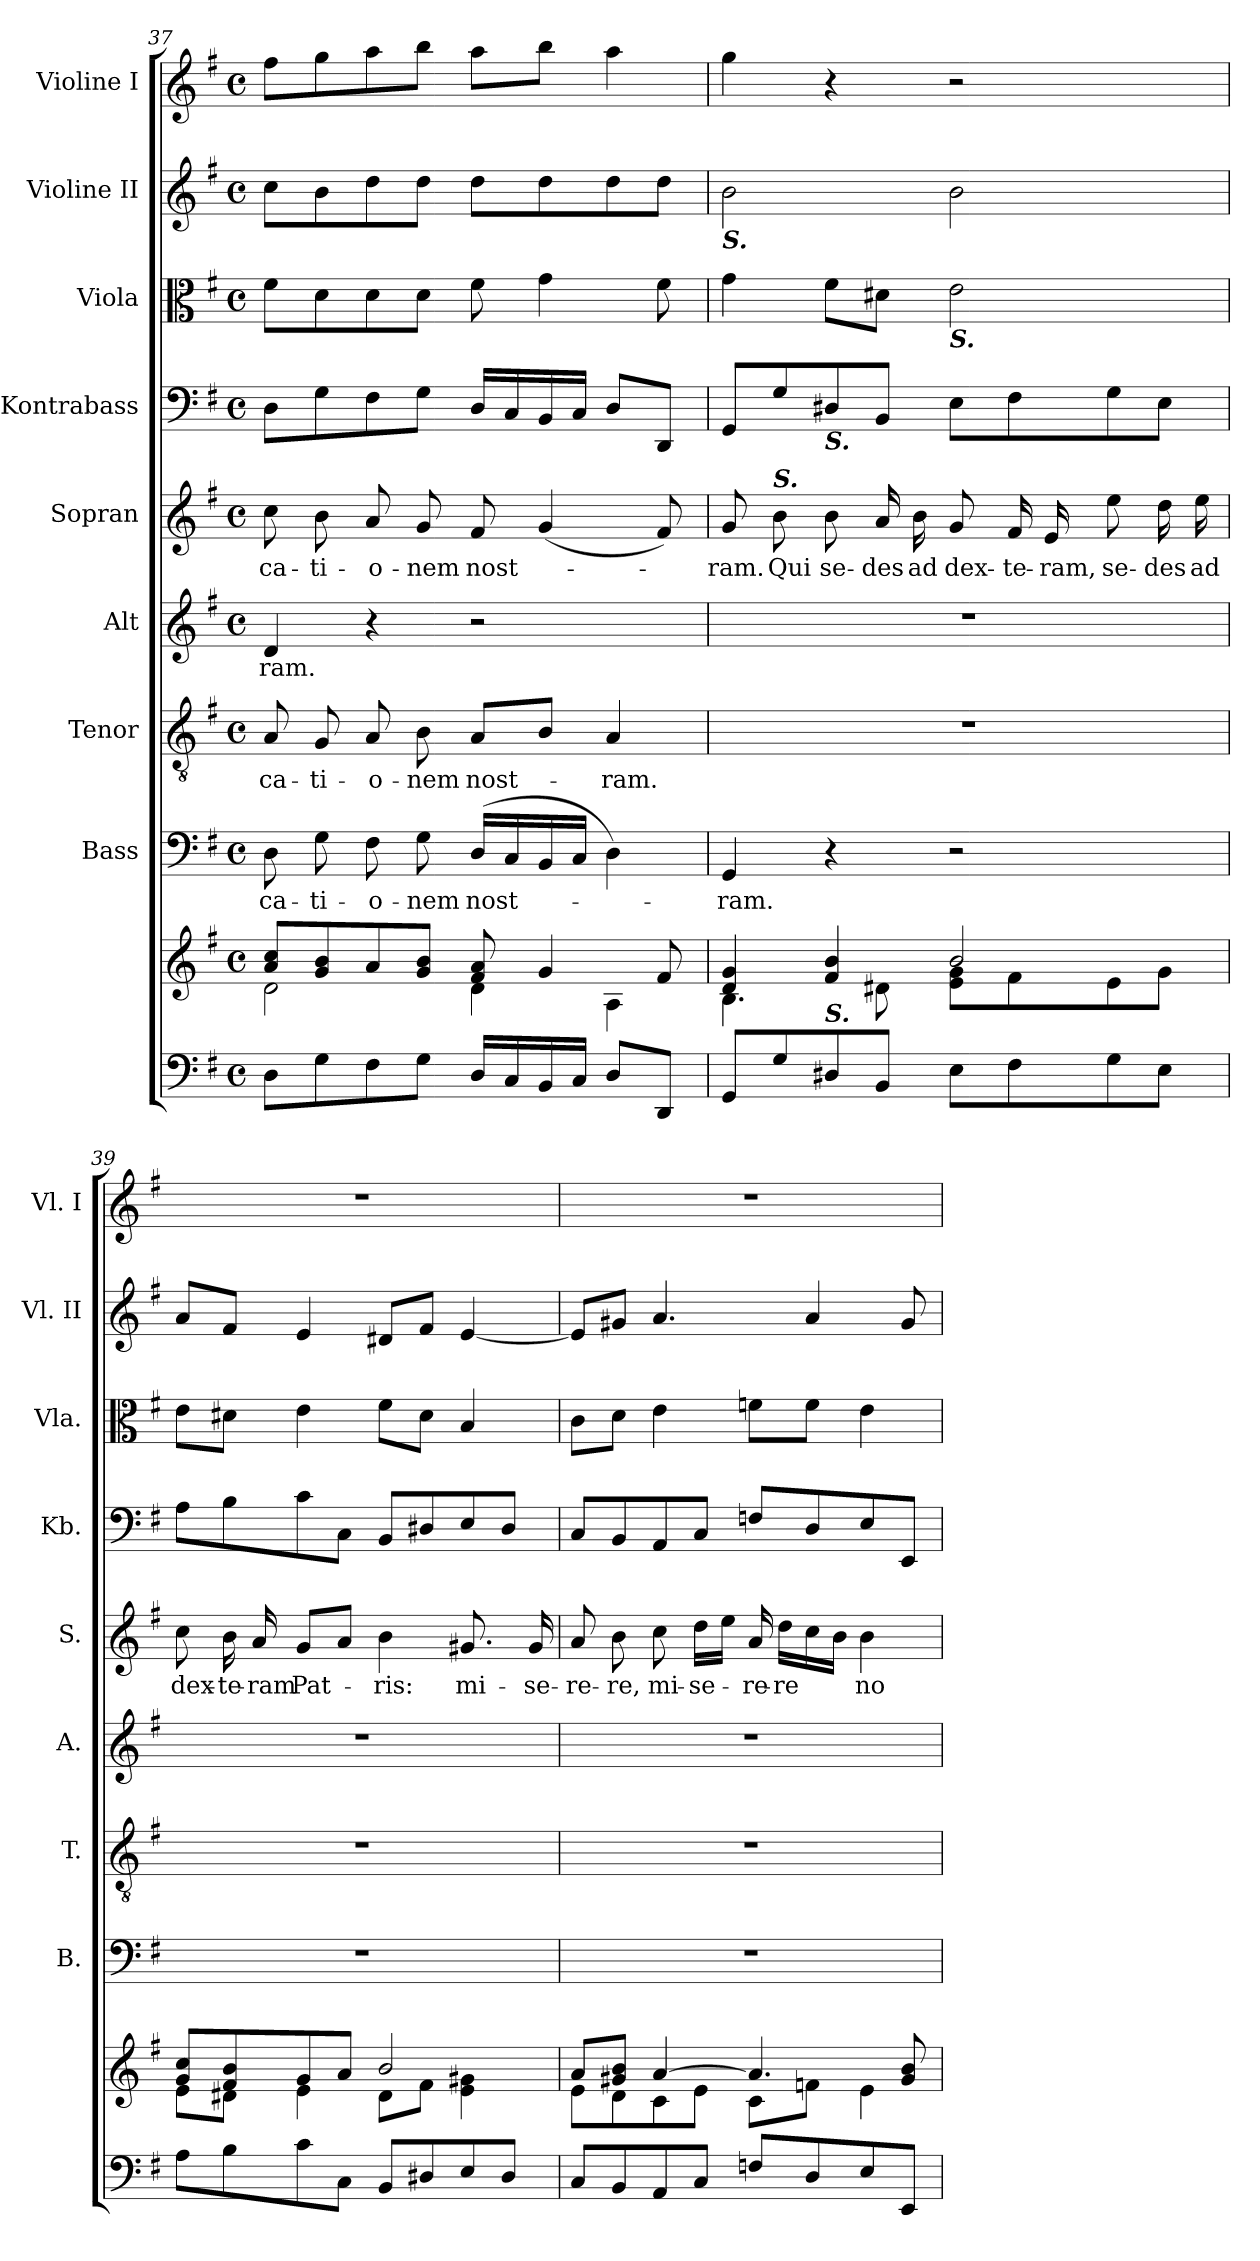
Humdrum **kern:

**kern	**kern	**kern	**text	**kern	**text	**kern	**text	**kern	**text	**kern	**kern	**kern	**kern
*part9	*part9	*part8	*part8	*part7	*part7	*part6	*part6	*part5	*part5	*part4	*part3	*part2	*part1
*staff10	*staff9	*staff8	*staff8	*staff7	*staff7	*staff6	*staff6	*staff5	*staff5	*staff4	*staff3	*staff2	*staff1
*	*	*I"Bass	*	*I"Tenor	*	*I"Alt	*	*I"Sopran	*	*I"Kontrabass	*I"Viola	*I"Violine II	*I"Violine I
*	*	*I'B.	*	*I'T.	*	*I'A.	*	*I'S.	*	*I'Kb.	*I'Vla.	*I'Vl. II	*I'Vl. I
*clefF4	*clefG2	*clefF4	*	*clefGv2	*	*clefG2	*	*clefG2	*	*clefF4	*clefC3	*clefG2	*clefG2
*	*	*	*	*	*	*	*	*	*	*ITrd7c12	*	*	*
*k[f#]	*k[f#]	*k[f#]	*	*k[f#]	*	*k[f#]	*	*k[f#]	*	*k[f#]	*k[f#]	*k[f#]	*k[f#]
*G:	*G:	*G:	*	*G:	*	*G:	*	*G:	*	*G:	*G:	*G:	*G:
*M4/4	*M4/4	*M4/4	*	*M4/4	*	*M4/4	*	*M4/4	*	*M4/4	*M4/4	*M4/4	*M4/4
*met(c)	*met(c)	*met(c)	*	*met(c)	*	*met(c)	*	*met(c)	*	*met(c)	*met(c)	*met(c)	*met(c)
=37	=37	=37	=37	=37	=37	=37	=37	=37	=37	=37	=37	=37	=37
*	*^	*	*	*	*	*	*	*	*	*	*	*	*
!	!	!	!	!LO:LY:b	!	!LO:LY:b	!	!LO:LY:b	!	!LO:LY:b	!	!	!	!
8D\L	8a/ 8cc/L	2d\	8D\	-ca-	8A/	-ca-	4d/	-ram.	8cc\	-ca-	8DD\L	8f#\L	8cc\L	8ff#\L
!	!	!	!	!LO:LY:b	!	!LO:LY:b	!	!	!	!LO:LY:b	!	!	!	!
8G\	8g/ 8b/	.	8G\	-ti-	8G/	-ti-	.	.	8b\	-ti-	8GG\	8d\	8b\	8gg\
!	!	!	!	!LO:LY:b	!	!LO:LY:b	!	!	!	!LO:LY:b	!	!	!	!
8F#\	8a/	.	8F#\	-o-	8A/	-o-	4r	.	8a/	-o-	8FF#\	8d\	8dd\	8aa\
!	!	!	!	!LO:LY:b	!	!LO:LY:b	!	!	!	!LO:LY:b	!	!	!	!
8G\J	8g/ 8b/J	.	8G\	-nem	8B\	-nem	.	.	8g/	-nem	8GG\J	8d\J	8dd\J	8bb\J
!	!	!	!	!LO:LY:b	!	!LO:LY:b	!	!	!	!LO:LY:b	!	!	!	!
16D/LL	8f#/ 8a/	4d\	(>16D/LL	nost-	8A/L	nost-	2r	.	8f#/	nost-	16DD/LL	8f#\	8dd\L	8aa\L
16C/	.	.	16C/	.	.	.	.	.	.	.	16CC/	.	.	.
16BB/	4g/	.	16BB/	.	8B/J	.	.	.	(<4g/	.	16BBB/	4g\	8dd\	8bb\J
16C/JJ	.	.	16C/JJ	.	.	.	.	.	.	.	16CC/JJ	.	.	.
!	!	!	!	!	!	!LO:LY:b	!	!	!	!	!	!	!	!
8D/L	.	4A\	4D\)	.	4A/	-ram.	.	.	.	.	8DD/L	.	8dd\	4aa\
8DD/J	8f#/	.	.	.	.	.	.	.	8f#/)	.	8DDD/J	8f#\	8dd\J	.
!!LO:PB:g=z
=38	=38	=38	=38	=38	=38	=38	=38	=38	=38	=38	=38	=38	=38	=38
!	!	!	!	!	!	!	!	!	!	!	!	!	!LO:TX:b:Bi:t=S.	!
!	!	!	!	!LO:LY:b	!	!	!	!	!	!LO:LY:b	!	!	!	!
8GG/L	4d/ 4g/	4.B\	4GG/	-ram.	1r	.	1r	.	8g/	-ram.	8GGG/L	4g\	2b\	4gg\
!	!	!	!	!	!	!	!	!	!LO:TX:a:Bi:t=S.	!	!	!	!	!
!	!	!	!	!	!	!	!	!	!	!LO:LY:b	!	!	!	!
8G/	.	.	.	.	.	.	.	.	8b\	Qui	8GG/	.	.	.
!	!	!	!	!	!	!	!	!	!	!	!LO:TX:b:Bi:t=S.	!	!	!
!LO:TX:a:Bi:t=S.	!	!	!	!	!	!	!	!	!	!	!	!	!	!
!	!	!	!	!	!	!	!	!	!	!LO:LY:b	!	!	!	!
8D#X/	4f#/ 4b/	.	4r	.	.	.	.	.	8b\	se-	8DD#X/	8f#\L	.	4r
!	!	!	!	!	!	!	!	!	!	!LO:LY:b	!	!	!	!
8BB/J	.	8d#X\	.	.	.	.	.	.	16a/	-des	8BBB/J	8d#X\J	.	.
!	!	!	!	!	!	!	!	!	!	!LO:LY:b	!	!	!	!
.	.	.	.	.	.	.	.	.	16b\	ad	.	.	.	.
!	!	!	!	!	!	!	!	!	!	!	!	!LO:TX:b:Bi:t=S.	!	!
!	!	!	!	!	!	!	!	!	!	!LO:LY:b	!	!	!	!
8E\L	2b/	8e\ 8g\L	2r	.	.	.	.	.	8g/	dex-	8EE\L	2e\	2b\	2r
!	!	!	!	!	!	!	!	!	!	!LO:LY:b	!	!	!	!
8F#\	.	8f#\	.	.	.	.	.	.	16f#/	-te-	8FF#\	.	.	.
!	!	!	!	!	!	!	!	!	!	!LO:LY:b	!	!	!	!
.	.	.	.	.	.	.	.	.	16e/	-ram,	.	.	.	.
!	!	!	!	!	!	!	!	!	!	!LO:LY:b	!	!	!	!
8G\	.	8e\	.	.	.	.	.	.	8ee\	se-	8GG\	.	.	.
!	!	!	!	!	!	!	!	!	!	!LO:LY:b	!	!	!	!
8E\J	.	8g\J	.	.	.	.	.	.	16dd\	-des	8EE\J	.	.	.
!	!	!	!	!	!	!	!	!	!	!LO:LY:b	!	!	!	!
.	.	.	.	.	.	.	.	.	16ee\	ad	.	.	.	.
=39	=39	=39	=39	=39	=39	=39	=39	=39	=39	=39	=39	=39	=39	=39
!	!	!	!	!	!	!	!	!	!	!LO:LY:b	!	!	!	!
8A\L	8g/ 8cc/L	8e\L	1r	.	1r	.	1r	.	8cc\	dex-	8AA\L	8e\L	8a/L	1r
!	!	!	!	!	!	!	!	!	!	!LO:LY:b	!	!	!	!
8B\	8f#/ 8b/	8d#X\J	.	.	.	.	.	.	16b\	-te-	8BB\	8d#X\J	8f#/J	.
!	!	!	!	!	!	!	!	!	!	!LO:LY:b	!	!	!	!
.	.	.	.	.	.	.	.	.	16a/	-ram	.	.	.	.
!	!	!	!	!	!	!	!	!	!	!LO:LY:b	!	!	!	!
8c\	8g/	4e\	.	.	.	.	.	.	8g/L	Pat-	8C\	4e\	4e/	.
8C\J	8a/J	.	.	.	.	.	.	.	8a/J	.	8CC\J	.	.	.
!	!	!	!	!	!	!	!	!	!	!LO:LY:b	!	!	!	!
8BB/L	2b/	8d#\L	.	.	.	.	.	.	4b\	-ris:	8BBB/L	8f#\L	8d#X/L	.
8D#X/	.	8f#\J	.	.	.	.	.	.	.	.	8DD#X/	8d#\J	8f#/J	.
!	!	!	!	!	!	!	!	!	!	!LO:LY:b	!	!	!	!
8E/	.	4e\ 4g#X\	.	.	.	.	.	.	8.g#X/	mi-	8EE/	4B/	[4e/	.
8D#/J	.	.	.	.	.	.	.	.	.	.	8DD#/J	.	.	.
!	!	!	!	!	!	!	!	!	!	!LO:LY:b	!	!	!	!
.	.	.	.	.	.	.	.	.	16g#/	-se-	.	.	.	.
=40	=40	=40	=40	=40	=40	=40	=40	=40	=40	=40	=40	=40	=40	=40
!	!	!	!	!	!	!	!	!	!	!LO:LY:b	!	!	!	!
8C/L	8a/L	8e\L	1r	.	1r	.	1r	.	8a/	-re-	8CC/L	8c\L	8e/L]	1r
!	!	!	!	!	!	!	!	!	!	!LO:LY:b	!	!	!	!
8BB/	8g#X/ 8b/J	8d\	.	.	.	.	.	.	8b\	-re,	8BBB/	8d\J	8g#X/J	.
!	!	!	!	!	!	!	!	!	!	!LO:LY:b	!	!	!	!
8AA/	[>4a/	8c\	.	.	.	.	.	.	8cc\	mi-	8AAA/	4e\	4.a/	.
!	!	!	!	!	!	!	!	!	!	!LO:LY:b	!	!	!	!
8C/J	.	8e\J	.	.	.	.	.	.	16dd\LL	-se-	8CC/J	.	.	.
.	.	.	.	.	.	.	.	.	16ee\JJ	.	.	.	.	.
!	!	!	!	!	!	!	!	!	!	!LO:LY:b	!	!	!	!
8Fn/L	4.a/]	8c\L	.	.	.	.	.	.	16a/	-re-	8FFn/L	8fn\L	.	.
!	!	!	!	!	!	!	!	!	!	!LO:LY:b	!	!	!	!
.	.	.	.	.	.	.	.	.	16dd\LL	-re	.	.	.	.
8D/	.	8fn\J	.	.	.	.	.	.	16cc\	.	8DD/	8f\J	4a/	.
.	.	.	.	.	.	.	.	.	16b\JJ	.	.	.	.	.
!	!	!	!	!	!	!	!	!	!	!LO:LY:b	!	!	!	!
8E/	.	4e\	.	.	.	.	.	.	4b\	no-	8EE/	4e\	.	.
8EE/J	8g#/ 8b/	.	.	.	.	.	.	.	.	.	8EEE/J	.	8g#/	.
*	*v	*v	*	*	*	*	*	*	*	*	*	*	*	*
=	=	=	=	=	=	=	=	=	=	=	=	=	=
*-	*-	*-	*-	*-	*-	*-	*-	*-	*-	*-	*-	*-	*-
